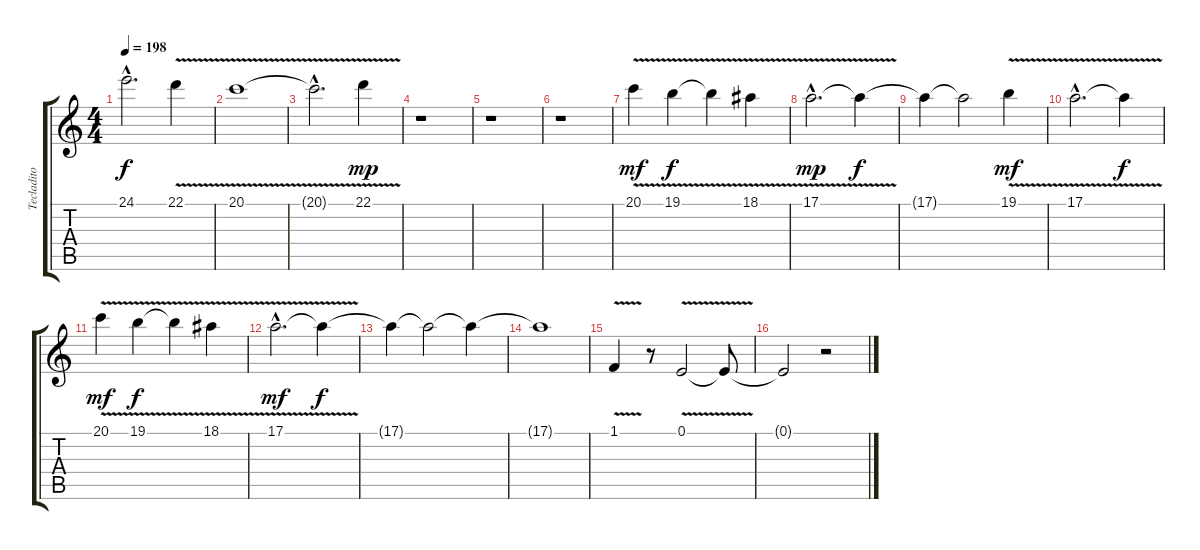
\track ("Tecladito" "Tecladito") {instrument recorder}
\staff {score tabs}
\tuning (E4 B3 G3 D3 A2 E2) {hide}
\ts (4 4)
\tempo 198
\clef g2
\ks c
24.1{hac t}.2{d dy f} 22.1{v}.4 |
20.1{v}.1 |
20.1{hac t}.2{d} 22.1{v}.4{dy mp} |
r.1 |
r.1 |
r.1 |
20.1{v}.4{dy mf} 19.1{v}.4{dy f} 19.1{t}.4 18.1{v}.4 |
17.1{v hac}.2{d dy mp} 17.1{t}.4{dy f} |
17.1{t}.4 17.1{t}.2 19.1{v}.4{dy mf} |
17.1{v hac}.2{d} 17.1{t}.4{dy f} |
20.1{v}.4{dy mf} 19.1{v}.4{dy f} 19.1{t}.4 18.1{v}.4 |
17.1{v hac}.2{d dy mf} 17.1{t}.4{dy f} |
17.1{t}.4 17.1{t}.2 17.1{t}.4 |
17.1{t}.1 |
1.1{v}.4 r.8 0.1{v}.2 0.1{t}.8 |
0.1{t}.2 r.2
